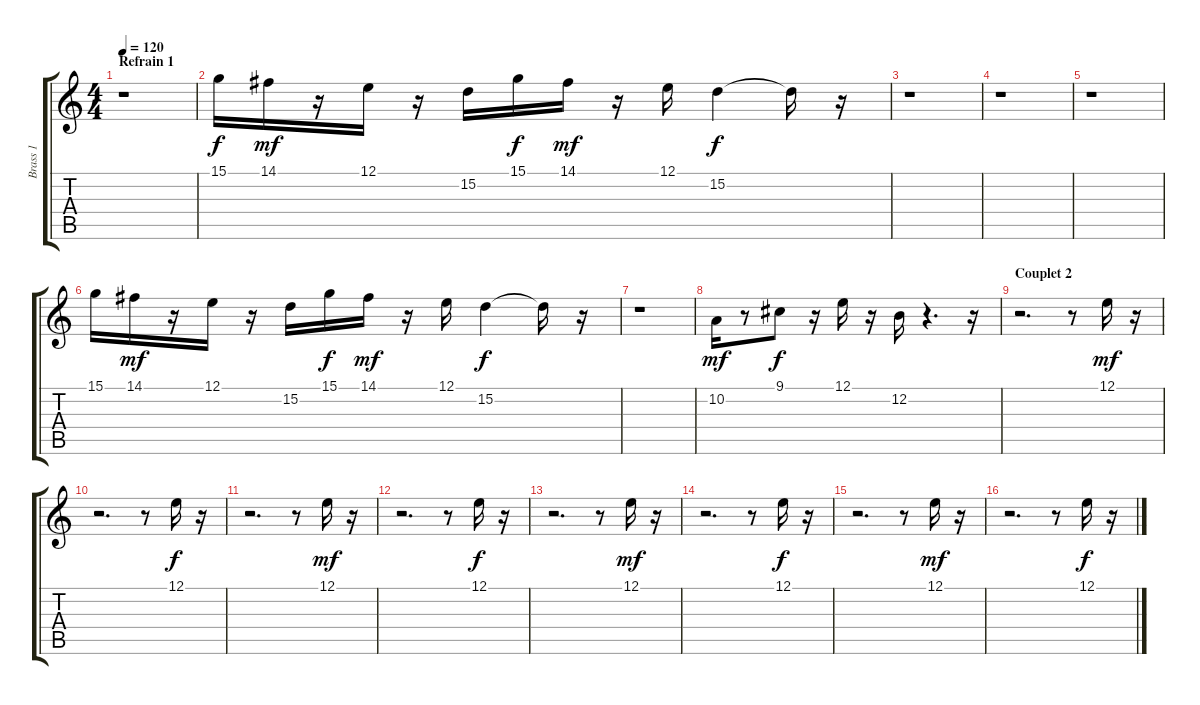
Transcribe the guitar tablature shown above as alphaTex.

\track ("Brass 1" "Brass 1") {instrument brasssection}
\staff {score tabs}
\tuning (E4 B3 G3 D3 A2 E2) {hide}
\ts (4 4)
\section ("" "Refrain 1")
\tempo 120
\clef g2
\ks c
r.1{dy f} |
15.1.16 14.1.16{dy mf} r.16 12.1.16 r.16 15.2.16 15.1.16{dy f} 14.1.16{dy mf} r.16 12.1.16 15.2.4{dy f} 15.2{t}.16 r.16 |
r.1 |
r.1 |
r.1 |
15.1.16 14.1.16{dy mf} r.16 12.1.16 r.16 15.2.16 15.1.16{dy f} 14.1.16{dy mf} r.16 12.1.16 15.2.4{dy f} 15.2{t}.16 r.16 |
r.1 |
10.2.16{dy mf} r.8 9.1.8{dy f} r.16 12.1.16 r.16 12.2.16 r.4{d} r.16 |
\section ("" "Couplet 2")
r.2{d} r.8 12.1.16{dy mf} r.16 |
r.2{d} r.8 12.1.16{dy f} r.16 |
r.2{d} r.8 12.1.16{dy mf} r.16 |
r.2{d} r.8 12.1.16{dy f} r.16 |
r.2{d} r.8 12.1.16{dy mf} r.16 |
r.2{d} r.8 12.1.16{dy f} r.16 |
r.2{d} r.8 12.1.16{dy mf} r.16 |
r.2{d} r.8 12.1.16{dy f} r.16
